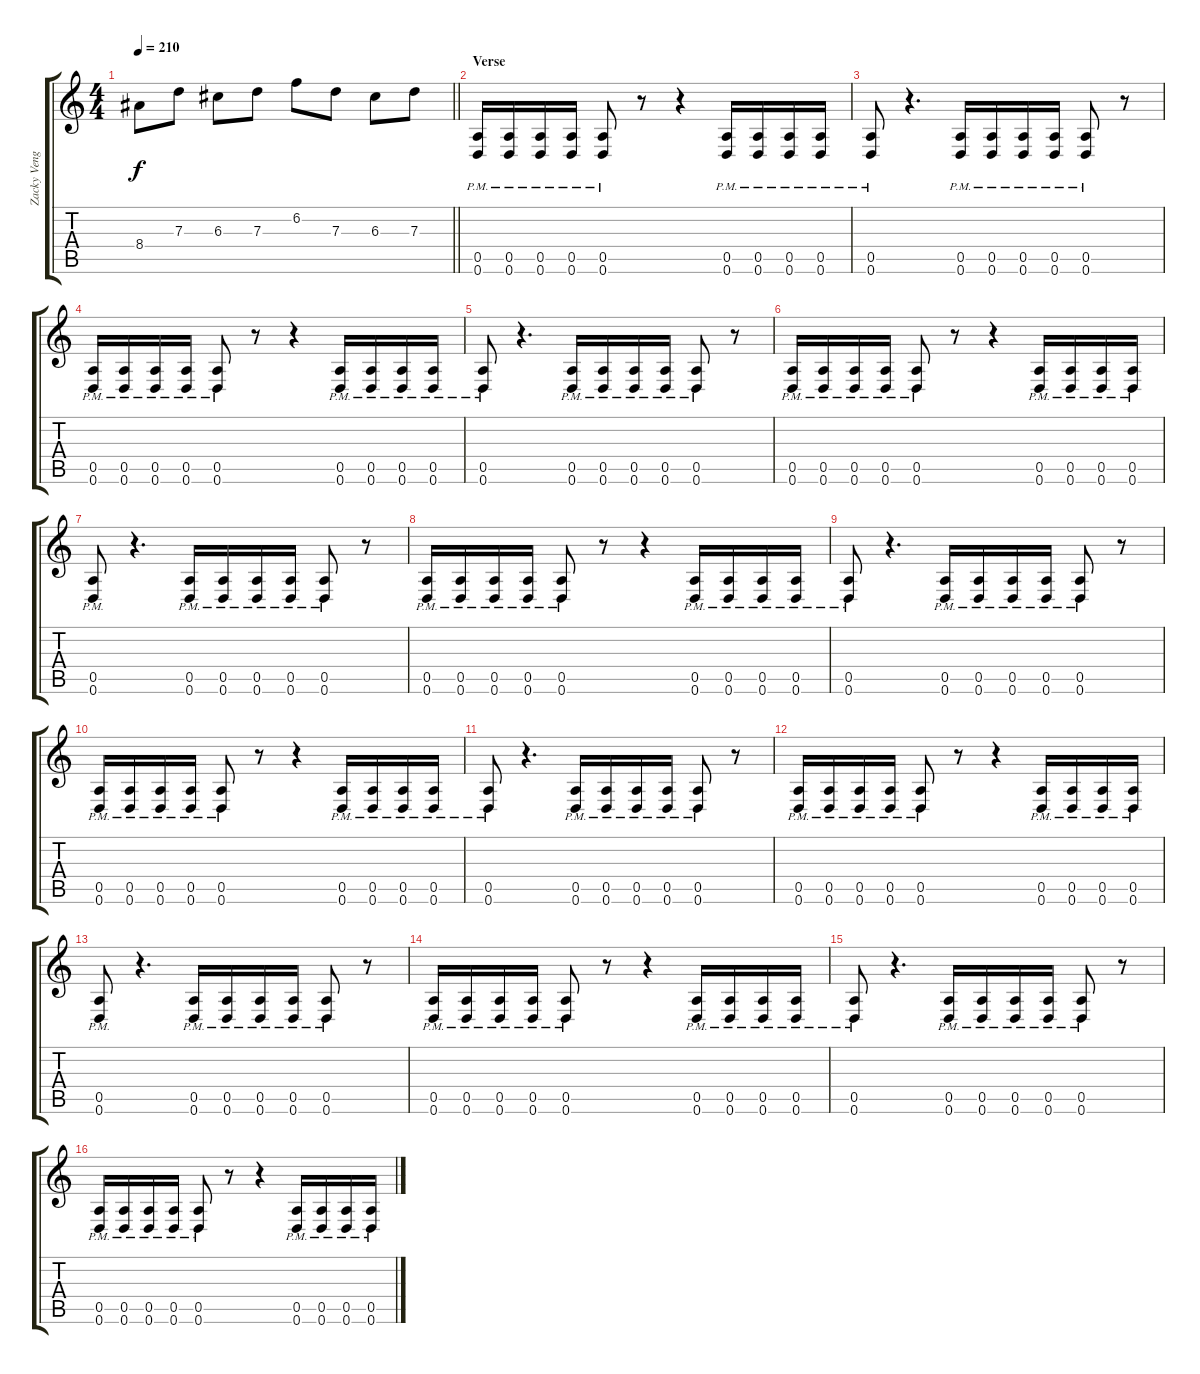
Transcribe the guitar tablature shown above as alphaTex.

\track ("Zacky Vengence" "Zacky Veng") {instrument distortionguitar}
\staff {score tabs}
\tuning (E4 B3 G3 D3 A2 D2) {hide}
\ts (4 4)
\tempo 210
\clef g2
\barLineRight lightlight
\ks c
8.4{t}.8{dy f} 7.3.8 6.3.8 7.3.8 6.2.8 7.3.8 6.3.8 7.3.8 |
\section ("" "Verse")
(0.5{pm} 0.6{pm}).16 (0.5{pm} 0.6{pm}).16 (0.5{pm} 0.6{pm}).16 (0.5{pm} 0.6{pm}).16 (0.5{pm} 0.6{pm}).8 r.8 r.4 (0.5{pm} 0.6{pm}).16 (0.5{pm} 0.6{pm}).16 (0.5{pm} 0.6{pm}).16 (0.5{pm} 0.6{pm}).16 |
(0.5{pm} 0.6{pm}).8 r.4{d} (0.5{pm} 0.6{pm}).16 (0.5{pm} 0.6{pm}).16 (0.5{pm} 0.6{pm}).16 (0.5{pm} 0.6{pm}).16 (0.5{pm} 0.6{pm}).8 r.8 |
(0.5{pm} 0.6{pm}).16 (0.5{pm} 0.6{pm}).16 (0.5{pm} 0.6{pm}).16 (0.5{pm} 0.6{pm}).16 (0.5{pm} 0.6{pm}).8 r.8 r.4 (0.5{pm} 0.6{pm}).16 (0.5{pm} 0.6{pm}).16 (0.5{pm} 0.6{pm}).16 (0.5{pm} 0.6{pm}).16 |
(0.5{pm} 0.6{pm}).8 r.4{d} (0.5{pm} 0.6{pm}).16 (0.5{pm} 0.6{pm}).16 (0.5{pm} 0.6{pm}).16 (0.5{pm} 0.6{pm}).16 (0.5{pm} 0.6{pm}).8 r.8 |
(0.5{pm} 0.6{pm}).16 (0.5{pm} 0.6{pm}).16 (0.5{pm} 0.6{pm}).16 (0.5{pm} 0.6{pm}).16 (0.5{pm} 0.6{pm}).8 r.8 r.4 (0.5{pm} 0.6{pm}).16 (0.5{pm} 0.6{pm}).16 (0.5{pm} 0.6{pm}).16 (0.5{pm} 0.6{pm}).16 |
(0.5{pm} 0.6{pm}).8 r.4{d} (0.5{pm} 0.6{pm}).16 (0.5{pm} 0.6{pm}).16 (0.5{pm} 0.6{pm}).16 (0.5{pm} 0.6{pm}).16 (0.5{pm} 0.6{pm}).8 r.8 |
(0.5{pm} 0.6{pm}).16 (0.5{pm} 0.6{pm}).16 (0.5{pm} 0.6{pm}).16 (0.5{pm} 0.6{pm}).16 (0.5{pm} 0.6{pm}).8 r.8 r.4 (0.5{pm} 0.6{pm}).16 (0.5{pm} 0.6{pm}).16 (0.5{pm} 0.6{pm}).16 (0.5{pm} 0.6{pm}).16 |
(0.5{pm} 0.6{pm}).8 r.4{d} (0.5{pm} 0.6{pm}).16 (0.5{pm} 0.6{pm}).16 (0.5{pm} 0.6{pm}).16 (0.5{pm} 0.6{pm}).16 (0.5{pm} 0.6{pm}).8 r.8 |
(0.5{pm} 0.6{pm}).16 (0.5{pm} 0.6{pm}).16 (0.5{pm} 0.6{pm}).16 (0.5{pm} 0.6{pm}).16 (0.5{pm} 0.6{pm}).8 r.8 r.4 (0.5{pm} 0.6{pm}).16 (0.5{pm} 0.6{pm}).16 (0.5{pm} 0.6{pm}).16 (0.5{pm} 0.6{pm}).16 |
(0.5{pm} 0.6{pm}).8 r.4{d} (0.5{pm} 0.6{pm}).16 (0.5{pm} 0.6{pm}).16 (0.5{pm} 0.6{pm}).16 (0.5{pm} 0.6{pm}).16 (0.5{pm} 0.6{pm}).8 r.8 |
(0.5{pm} 0.6{pm}).16 (0.5{pm} 0.6{pm}).16 (0.5{pm} 0.6{pm}).16 (0.5{pm} 0.6{pm}).16 (0.5{pm} 0.6{pm}).8 r.8 r.4 (0.5{pm} 0.6{pm}).16 (0.5{pm} 0.6{pm}).16 (0.5{pm} 0.6{pm}).16 (0.5{pm} 0.6{pm}).16 |
(0.5{pm} 0.6{pm}).8 r.4{d} (0.5{pm} 0.6{pm}).16 (0.5{pm} 0.6{pm}).16 (0.5{pm} 0.6{pm}).16 (0.5{pm} 0.6{pm}).16 (0.5{pm} 0.6{pm}).8 r.8 |
(0.5{pm} 0.6{pm}).16 (0.5{pm} 0.6{pm}).16 (0.5{pm} 0.6{pm}).16 (0.5{pm} 0.6{pm}).16 (0.5{pm} 0.6{pm}).8 r.8 r.4 (0.5{pm} 0.6{pm}).16 (0.5{pm} 0.6{pm}).16 (0.5{pm} 0.6{pm}).16 (0.5{pm} 0.6{pm}).16 |
(0.5{pm} 0.6{pm}).8 r.4{d} (0.5{pm} 0.6{pm}).16 (0.5{pm} 0.6{pm}).16 (0.5{pm} 0.6{pm}).16 (0.5{pm} 0.6{pm}).16 (0.5{pm} 0.6{pm}).8 r.8 |
(0.5{pm} 0.6{pm}).16 (0.5{pm} 0.6{pm}).16 (0.5{pm} 0.6{pm}).16 (0.5{pm} 0.6{pm}).16 (0.5{pm} 0.6{pm}).8 r.8 r.4 (0.5{pm} 0.6{pm}).16 (0.5{pm} 0.6{pm}).16 (0.5{pm} 0.6{pm}).16 (0.5{pm} 0.6{pm}).16
